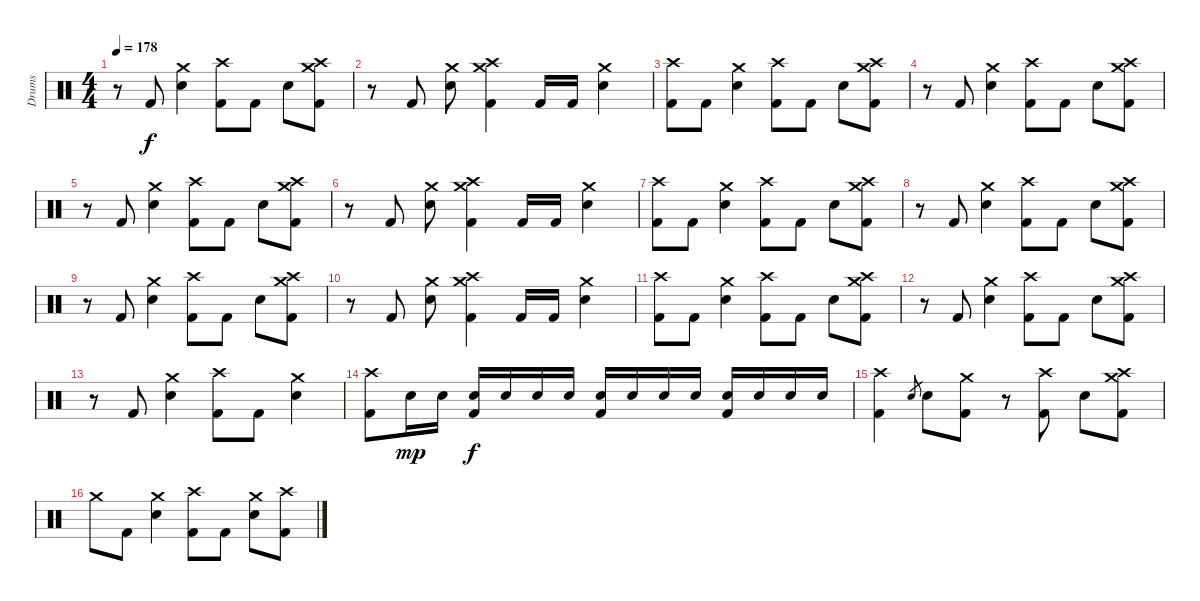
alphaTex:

\track ("Drums" "Drums") {instrument percussion}
\staff {score}
\articulation defaults
\ts (4 4)
\tempo 178
\clef neutral
\ks c
r.8{dy f} "Kick (hit) 2".8 ("Crash medium (hit)" "Snare (hit) 2").4 ("Crash high (hit)" "Kick (hit) 2").8 "Kick (hit) 2".8 "Snare (hit) 2".8 ("Crash high (hit)" "Crash medium (hit)" "Kick (hit) 2").8 |
r.8 "Kick (hit) 2".8 ("Crash medium (hit)" "Snare (hit) 2").8 ("Crash high (hit)" "Crash medium (hit)" "Kick (hit) 2").4 "Kick (hit) 2".16 "Kick (hit) 2".16 ("Crash medium (hit)" "Snare (hit) 2").4 |
("Crash high (hit)" "Kick (hit) 2").8 "Kick (hit) 2".8 ("Crash medium (hit)" "Snare (hit) 2").4 ("Crash high (hit)" "Kick (hit) 2").8 "Kick (hit) 2".8 "Snare (hit) 2".8 ("Crash high (hit)" "Crash medium (hit)" "Kick (hit) 2").8 |
r.8 "Kick (hit) 2".8 ("Crash medium (hit)" "Snare (hit) 2").4 ("Crash high (hit)" "Kick (hit) 2").8 "Kick (hit) 2".8 "Snare (hit) 2".8 ("Crash high (hit)" "Crash medium (hit)" "Kick (hit) 2").8 |
r.8 "Kick (hit) 2".8 ("Crash medium (hit)" "Snare (hit) 2").4 ("Crash high (hit)" "Kick (hit) 2").8 "Kick (hit) 2".8 "Snare (hit) 2".8 ("Crash high (hit)" "Crash medium (hit)" "Kick (hit) 2").8 |
r.8 "Kick (hit) 2".8 ("Crash medium (hit)" "Snare (hit) 2").8 ("Crash high (hit)" "Crash medium (hit)" "Kick (hit) 2").4 "Kick (hit) 2".16 "Kick (hit) 2".16 ("Crash medium (hit)" "Snare (hit) 2").4 |
("Crash high (hit)" "Kick (hit) 2").8 "Kick (hit) 2".8 ("Crash medium (hit)" "Snare (hit) 2").4 ("Crash high (hit)" "Kick (hit) 2").8 "Kick (hit) 2".8 "Snare (hit) 2".8 ("Crash high (hit)" "Crash medium (hit)" "Kick (hit) 2").8 |
r.8 "Kick (hit) 2".8 ("Crash medium (hit)" "Snare (hit) 2").4 ("Crash high (hit)" "Kick (hit) 2").8 "Kick (hit) 2".8 "Snare (hit) 2".8 ("Crash high (hit)" "Crash medium (hit)" "Kick (hit) 2").8 |
r.8 "Kick (hit) 2".8 ("Crash medium (hit)" "Snare (hit) 2").4 ("Crash high (hit)" "Kick (hit) 2").8 "Kick (hit) 2".8 "Snare (hit) 2".8 ("Crash high (hit)" "Crash medium (hit)" "Kick (hit) 2").8 |
r.8 "Kick (hit) 2".8 ("Crash medium (hit)" "Snare (hit) 2").8 ("Crash high (hit)" "Crash medium (hit)" "Kick (hit) 2").4 "Kick (hit) 2".16 "Kick (hit) 2".16 ("Crash medium (hit)" "Snare (hit) 2").4 |
("Crash high (hit)" "Kick (hit) 2").8 "Kick (hit) 2".8 ("Crash medium (hit)" "Snare (hit) 2").4 ("Crash high (hit)" "Kick (hit) 2").8 "Kick (hit) 2".8 "Snare (hit) 2".8 ("Crash high (hit)" "Crash medium (hit)" "Kick (hit) 2").8 |
r.8 "Kick (hit) 2".8 ("Crash medium (hit)" "Snare (hit) 2").4 ("Crash high (hit)" "Kick (hit) 2").8 "Kick (hit) 2".8 "Snare (hit) 2".8 ("Crash high (hit)" "Crash medium (hit)" "Kick (hit) 2").8 |
r.8 "Kick (hit) 2".8 ("Crash medium (hit)" "Snare (hit) 2").4 ("Crash high (hit)" "Kick (hit) 2").8 "Kick (hit) 2".8 ("Crash medium (hit)" "Snare (hit) 2").4 |
("Crash high (hit)" "Kick (hit) 2").8 "Snare (hit) 2".16{dy mp} "Snare (hit) 2".16 ("Snare (hit) 2" "Kick (hit) 2").16{dy f} "Snare (hit) 2".16 "Snare (hit) 2".16 "Snare (hit) 2".16 ("Snare (hit) 2" "Kick (hit) 2").16 "Snare (hit) 2".16 "Snare (hit) 2".16 "Snare (hit) 2".16 ("Snare (hit) 2" "Kick (hit) 2").16 "Snare (hit) 2".16 "Snare (hit) 2".16 "Snare (hit) 2".16 |
("Crash high (hit)" "Kick (hit) 2").4 "Snare (hit) 2".8{gr} "Snare (hit) 2".8 ("Crash medium (hit)" "Kick (hit) 2").8 r.8 ("Crash high (hit)" "Kick (hit) 2").8 "Snare (hit) 2".8 ("Crash high (hit)" "Crash medium (hit)" "Kick (hit) 2").8 |
"Crash medium (hit)".8 "Kick (hit) 2".8 ("Crash medium (hit)" "Snare (hit) 2").4 ("Crash high (hit)" "Kick (hit) 2").8 "Kick (hit) 2".8 ("Crash medium (hit)" "Snare (hit) 2").8 ("Crash high (hit)" "Kick (hit) 2").8
